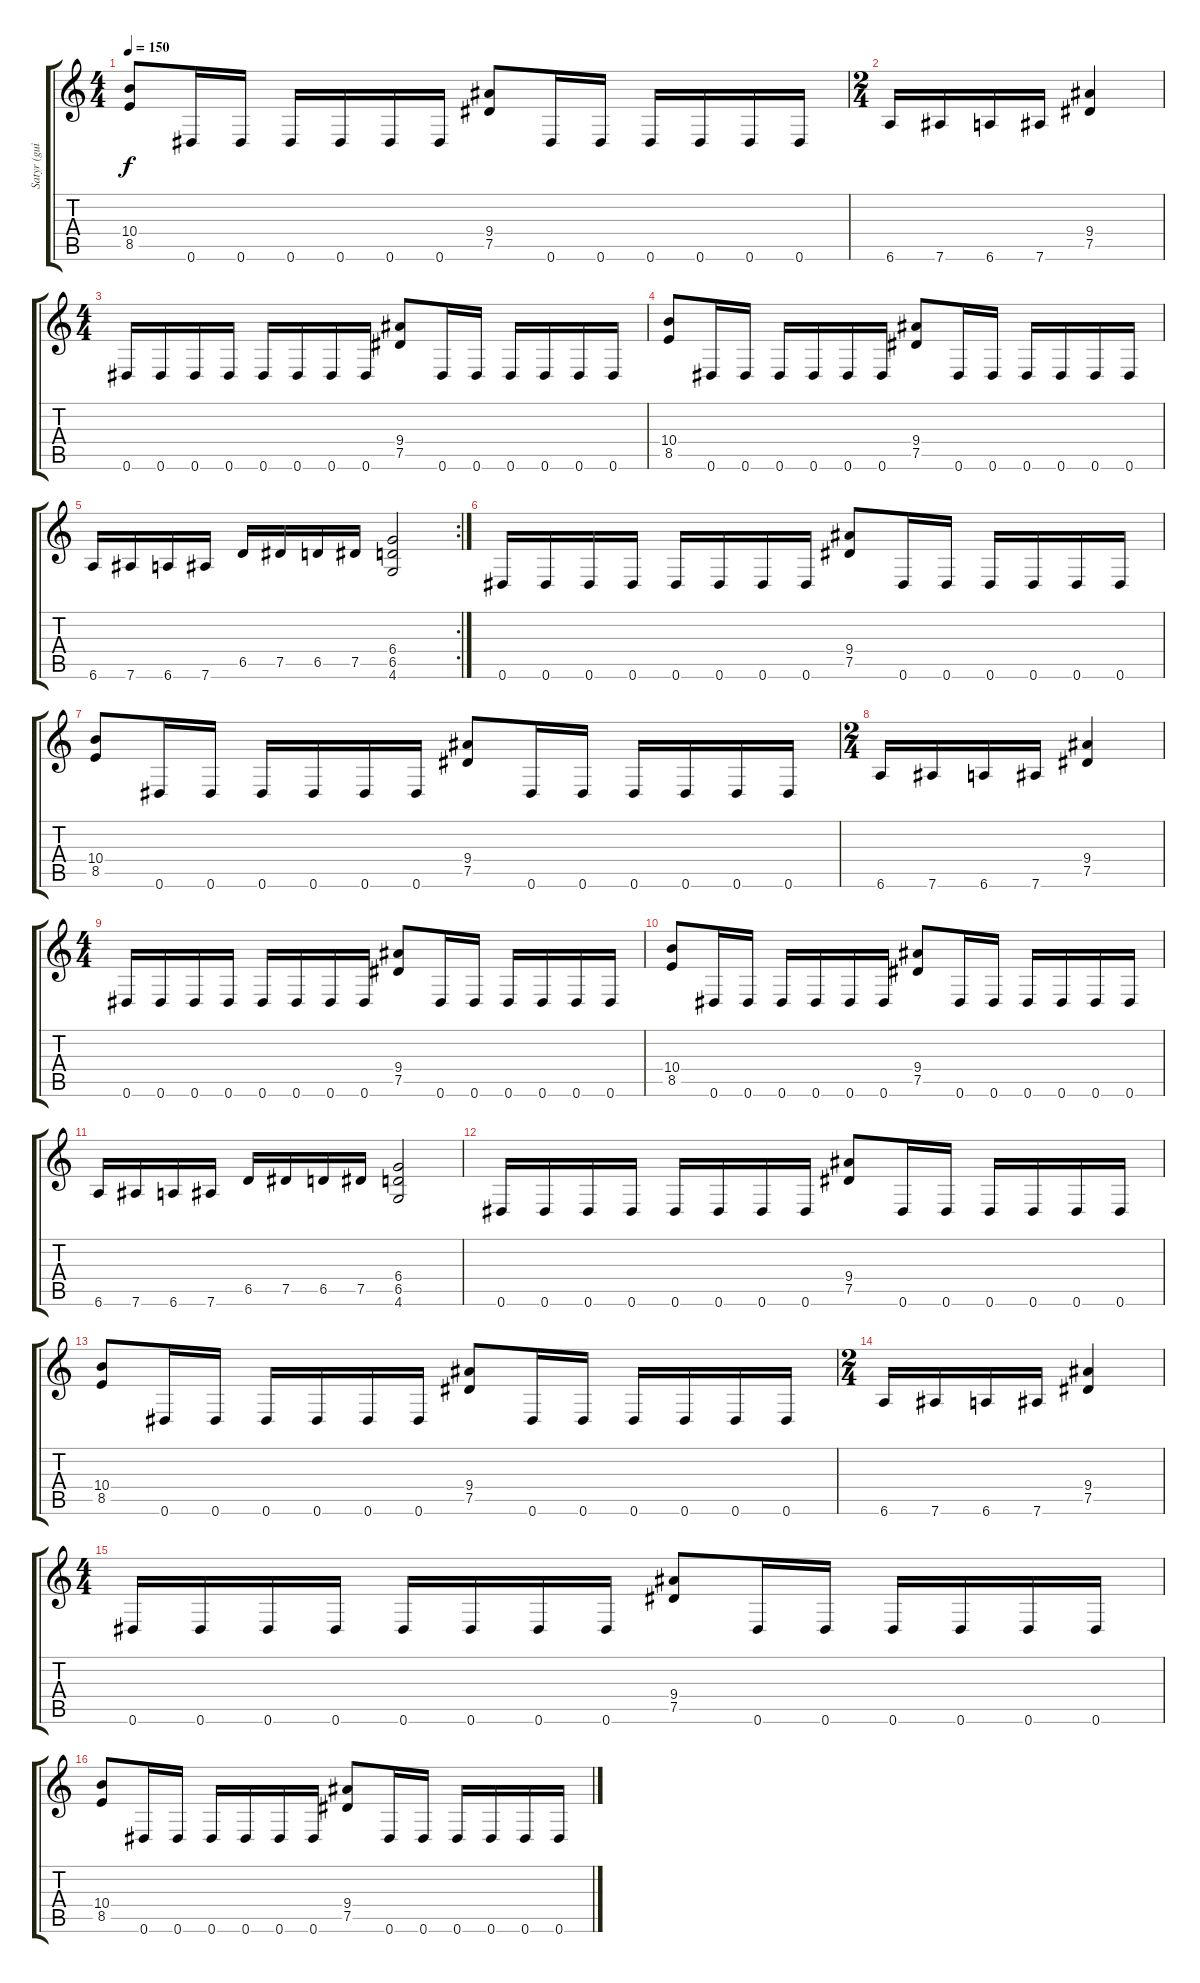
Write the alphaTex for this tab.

\track ("Satyr (guitar 2)" "Satyr (gui") {instrument distortionguitar}
\staff {score tabs}
\tuning (Eb4 Bb3 Gb3 Db3 Ab2 Eb2) {hide}
\ts (4 4)
\tempo 150
\clef g2
\ks c
(10.4 8.5).8{dy f} 0.6.16 0.6.16 0.6.16 0.6.16 0.6.16 0.6.16 (9.4 7.5).8 0.6.16 0.6.16 0.6.16 0.6.16 0.6.16 0.6.16 |
\ts (2 4)
6.6.16 7.6.16 6.6.16 7.6.16 (9.4 7.5).4 |
\ts (4 4)
0.6.16 0.6.16 0.6.16 0.6.16 0.6.16 0.6.16 0.6.16 0.6.16 (9.4 7.5).8 0.6.16 0.6.16 0.6.16 0.6.16 0.6.16 0.6.16 |
(10.4 8.5).8 0.6.16 0.6.16 0.6.16 0.6.16 0.6.16 0.6.16 (9.4 7.5).8 0.6.16 0.6.16 0.6.16 0.6.16 0.6.16 0.6.16 |
\rc 2
6.6.16 7.6.16 6.6.16 7.6.16 6.5.16 7.5.16 6.5.16 7.5.16 (6.4 6.5 4.6).2 |
0.6.16 0.6.16 0.6.16 0.6.16 0.6.16 0.6.16 0.6.16 0.6.16 (9.4 7.5).8 0.6.16 0.6.16 0.6.16 0.6.16 0.6.16 0.6.16 |
(10.4 8.5).8 0.6.16 0.6.16 0.6.16 0.6.16 0.6.16 0.6.16 (9.4 7.5).8 0.6.16 0.6.16 0.6.16 0.6.16 0.6.16 0.6.16 |
\ts (2 4)
6.6.16 7.6.16 6.6.16 7.6.16 (9.4 7.5).4 |
\ts (4 4)
0.6.16 0.6.16 0.6.16 0.6.16 0.6.16 0.6.16 0.6.16 0.6.16 (9.4 7.5).8 0.6.16 0.6.16 0.6.16 0.6.16 0.6.16 0.6.16 |
(10.4 8.5).8 0.6.16 0.6.16 0.6.16 0.6.16 0.6.16 0.6.16 (9.4 7.5).8 0.6.16 0.6.16 0.6.16 0.6.16 0.6.16 0.6.16 |
6.6.16 7.6.16 6.6.16 7.6.16 6.5.16 7.5.16 6.5.16 7.5.16 (6.4 6.5 4.6).2 |
0.6.16 0.6.16 0.6.16 0.6.16 0.6.16 0.6.16 0.6.16 0.6.16 (9.4 7.5).8 0.6.16 0.6.16 0.6.16 0.6.16 0.6.16 0.6.16 |
(10.4 8.5).8 0.6.16 0.6.16 0.6.16 0.6.16 0.6.16 0.6.16 (9.4 7.5).8 0.6.16 0.6.16 0.6.16 0.6.16 0.6.16 0.6.16 |
\ts (2 4)
6.6.16 7.6.16 6.6.16 7.6.16 (9.4 7.5).4 |
\ts (4 4)
0.6.16 0.6.16 0.6.16 0.6.16 0.6.16 0.6.16 0.6.16 0.6.16 (9.4 7.5).8 0.6.16 0.6.16 0.6.16 0.6.16 0.6.16 0.6.16 |
(10.4 8.5).8 0.6.16 0.6.16 0.6.16 0.6.16 0.6.16 0.6.16 (9.4 7.5).8 0.6.16 0.6.16 0.6.16 0.6.16 0.6.16 0.6.16
